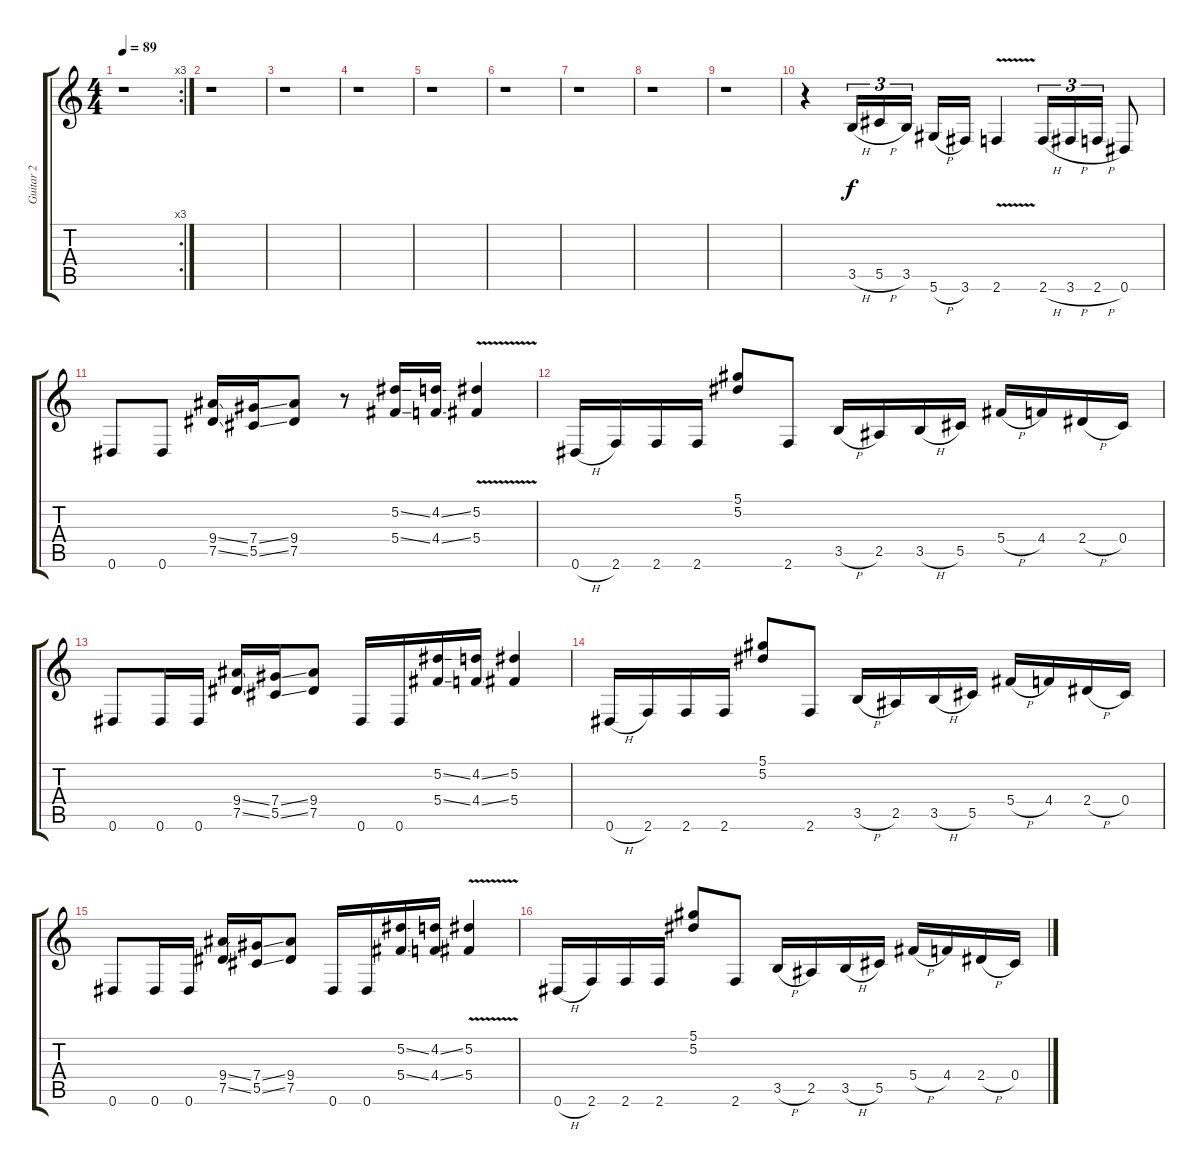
\track ("Guitar 2" "Guitar 2") {instrument distortionguitar}
\staff {score tabs}
\tuning (Eb4 Bb3 Gb3 Db3 Ab2 Eb2) {hide}
\rc 3
\ts (4 4)
\tempo 89
\clef g2
\ks c
r.1{dy f} |
r.1 |
r.1 |
r.1 |
r.1 |
r.1 |
r.1 |
r.1 |
r.1 |
r.4 3.5{h}.16{tu (3 2)} 5.5{h}.16{tu (3 2)} 3.5.16{tu (3 2)} 5.6{h}.16 3.6.16 2.6{v}.4 2.6{h}.16{tu (3 2)} 3.6{h}.16{tu (3 2)} 2.6{h}.16{tu (3 2)} 0.6.8 |
0.6.8 0.6.8 (9.4{ss} 7.5{ss}).16 (7.4{ss} 5.5{ss}).16 (9.4 7.5).8 r.8 (5.2{ss} 5.4{ss}).16 (4.2{ss} 4.4{ss}).16 (5.2{v} 5.4{v}).4 |
0.6{h}.16 2.6.16 2.6.16 2.6.16 (5.1 5.2).8 2.6.8 3.5{h}.16 2.5.16 3.5{h}.16 5.5.16 5.4{h}.16 4.4.16 2.4{h}.16 0.4.16 |
0.6.8 0.6.16 0.6.16 (9.4{ss} 7.5{ss}).16 (7.4{ss} 5.5{ss}).16 (9.4 7.5).8 0.6.16 0.6.16 (5.2{ss} 5.4{ss}).16 (4.2{ss} 4.4{ss}).16 (5.2 5.4).4 |
0.6{h}.16 2.6.16 2.6.16 2.6.16 (5.1 5.2).8 2.6.8 3.5{h}.16 2.5.16 3.5{h}.16 5.5.16 5.4{h}.16 4.4.16 2.4{h}.16 0.4.16 |
0.6.8 0.6.16 0.6.16 (9.4{ss} 7.5{ss}).16 (7.4{ss} 5.5{ss}).16 (9.4 7.5).8 0.6.16 0.6.16 (5.2{ss} 5.4{ss}).16 (4.2{ss} 4.4{ss}).16 (5.2{v} 5.4{v}).4 |
0.6{h}.16 2.6.16 2.6.16 2.6.16 (5.1 5.2).8 2.6.8 3.5{h}.16 2.5.16 3.5{h}.16 5.5.16 5.4{h}.16 4.4.16 2.4{h}.16 0.4.16
